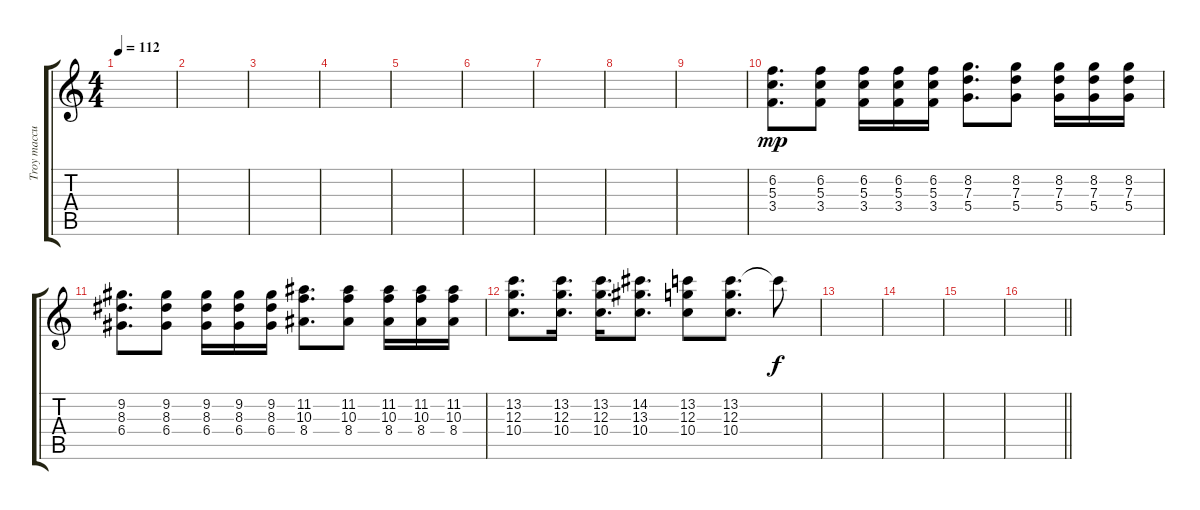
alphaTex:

\track ("Troy maccubbin2" "Troy maccu") {instrument distortionguitar}
\staff {score tabs}
\tuning (E4 B3 G3 D3 A2 E2) {hide}
\ts (4 4)
\tempo 112
\clef g2
\ks c
|
|
|
|
|
|
|
|
|
(6.2 5.3 3.4).8{d dy mp} (6.2 5.3 3.4).8 (6.2 5.3 3.4).16 (6.2 5.3 3.4).16 (6.2 5.3 3.4).16 (8.2 7.3 5.4).8{d} (8.2 7.3 5.4).8 (8.2 7.3 5.4).16 (8.2 7.3 5.4).16 (8.2 7.3 5.4).16 |
(9.2 8.3 6.4).8{d} (9.2 8.3 6.4).8 (9.2 8.3 6.4).16 (9.2 8.3 6.4).16 (9.2 8.3 6.4).16 (11.2 10.3 8.4).8{d} (11.2 10.3 8.4).8 (11.2 10.3 8.4).16 (11.2 10.3 8.4).16 (11.2 10.3 8.4).16 |
(13.2 12.3 10.4).8{d} (13.2 12.3 10.4).16{d} (13.2 12.3 10.4).16{d} (14.2 13.3 10.4).8{d} (13.2 12.3 10.4).8 (13.2 12.3 10.4).8{d} 13.2{t}.8{dy f} |
|
|
|
\barLineRight lightlight
